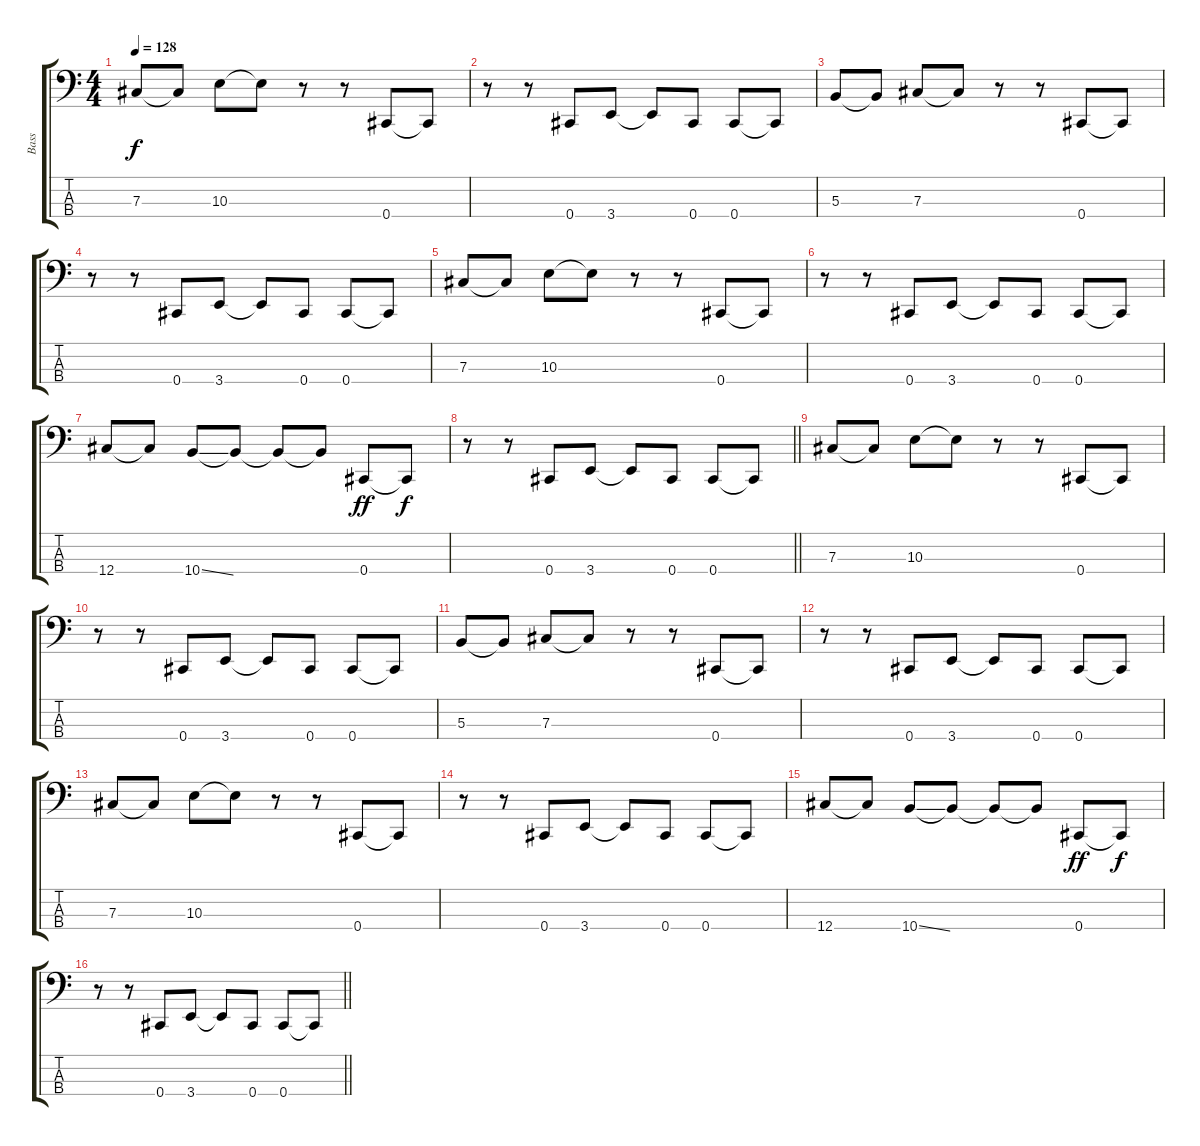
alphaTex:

\track ("Bass" "Bass") {instrument acousticbass}
\staff {score tabs}
\tuning (E2 B1 Gb1 Db1) {hide}
\ts (4 4)
\tempo 128
\clef f4
\ks c
7.3.8{dy f} 7.3{t}.8 10.3.8 10.3{t}.8 r.8 r.8 0.4.8 0.4{t}.8 |
r.8 r.8 0.4.8 3.4.8 3.4{t}.8 0.4.8 0.4.8 0.4{t}.8 |
5.3.8 5.3{t}.8 7.3.8 7.3{t}.8 r.8 r.8 0.4.8 0.4{t}.8 |
r.8 r.8 0.4.8 3.4.8 3.4{t}.8 0.4.8 0.4.8 0.4{t}.8 |
7.3.8 7.3{t}.8 10.3.8 10.3{t}.8 r.8 r.8 0.4.8 0.4{t}.8 |
r.8 r.8 0.4.8 3.4.8 3.4{t}.8 0.4.8 0.4.8 0.4{t}.8 |
12.4.8 12.4{t}.8 10.4{ss}.8 10.4{t}.8 10.4{t}.8 10.4{t}.8 0.4.8{dy ff} 0.4{t}.8{dy f} |
\barLineRight lightlight
r.8 r.8 0.4.8 3.4.8 3.4{t}.8 0.4.8 0.4.8 0.4{t}.8 |
7.3.8 7.3{t}.8 10.3.8 10.3{t}.8 r.8 r.8 0.4.8 0.4{t}.8 |
r.8 r.8 0.4.8 3.4.8 3.4{t}.8 0.4.8 0.4.8 0.4{t}.8 |
5.3.8 5.3{t}.8 7.3.8 7.3{t}.8 r.8 r.8 0.4.8 0.4{t}.8 |
r.8 r.8 0.4.8 3.4.8 3.4{t}.8 0.4.8 0.4.8 0.4{t}.8 |
7.3.8 7.3{t}.8 10.3.8 10.3{t}.8 r.8 r.8 0.4.8 0.4{t}.8 |
r.8 r.8 0.4.8 3.4.8 3.4{t}.8 0.4.8 0.4.8 0.4{t}.8 |
12.4.8 12.4{t}.8 10.4{ss}.8 10.4{t}.8 10.4{t}.8 10.4{t}.8 0.4.8{dy ff} 0.4{t}.8{dy f} |
\barLineRight lightlight
r.8 r.8 0.4.8 3.4.8 3.4{t}.8 0.4.8 0.4.8 0.4{t}.8
